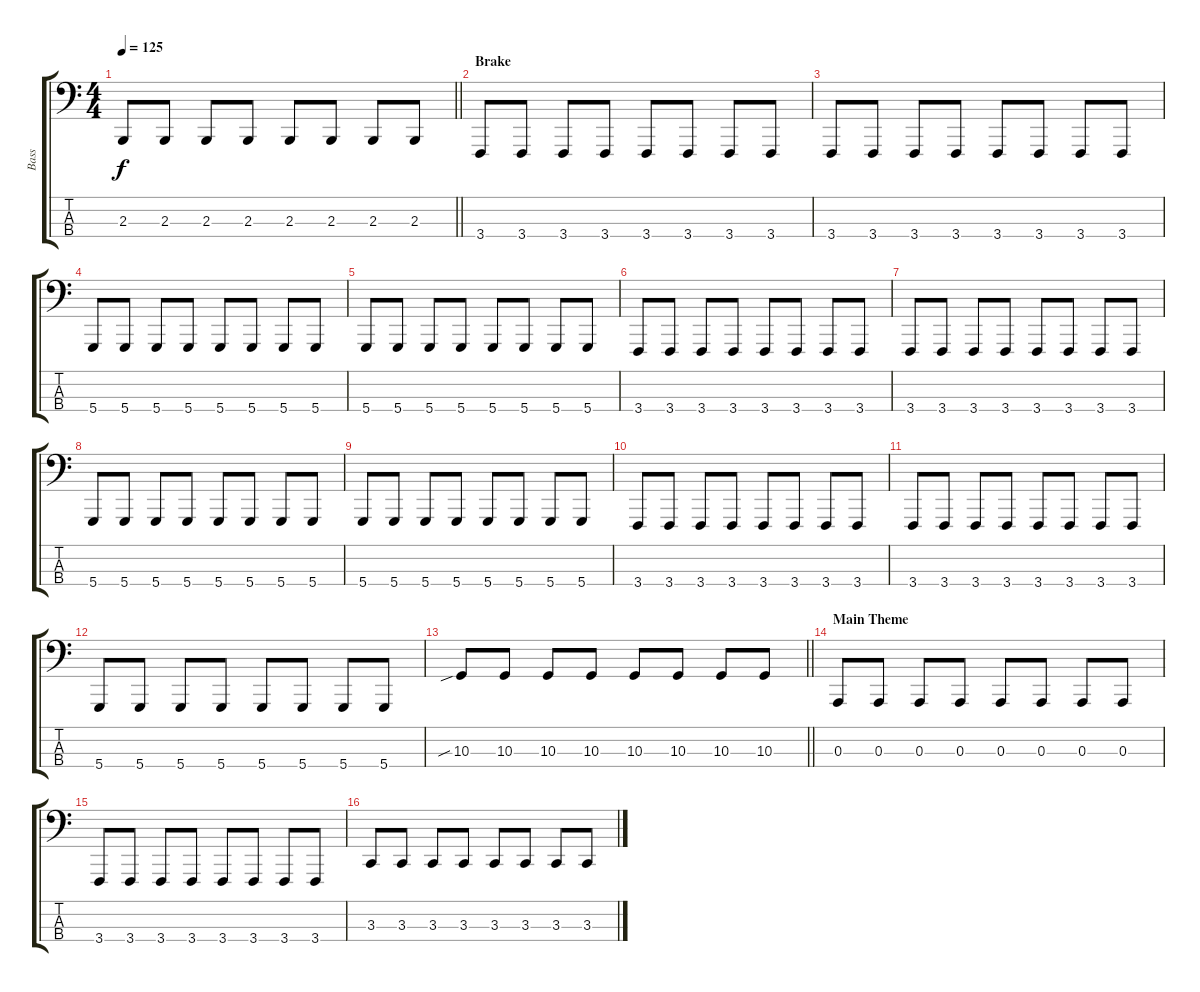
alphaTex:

\track ("Bass" "Bass") {instrument lead8bassandlead}
\staff {score tabs}
\tuning (G2 D2 A1 D1) {hide}
\ts (4 4)
\tempo 125
\clef f4
\barLineRight lightlight
\ks c
2.3.8{dy f} 2.3.8 2.3.8 2.3.8 2.3.8 2.3.8 2.3.8 2.3.8 |
\section ("" "Brake")
3.4.8 3.4.8 3.4.8 3.4.8 3.4.8 3.4.8 3.4.8 3.4.8 |
3.4.8 3.4.8 3.4.8 3.4.8 3.4.8 3.4.8 3.4.8 3.4.8 |
5.4.8 5.4.8 5.4.8 5.4.8 5.4.8 5.4.8 5.4.8 5.4.8 |
5.4.8 5.4.8 5.4.8 5.4.8 5.4.8 5.4.8 5.4.8 5.4.8 |
3.4.8 3.4.8 3.4.8 3.4.8 3.4.8 3.4.8 3.4.8 3.4.8 |
3.4.8 3.4.8 3.4.8 3.4.8 3.4.8 3.4.8 3.4.8 3.4.8 |
5.4.8 5.4.8 5.4.8 5.4.8 5.4.8 5.4.8 5.4.8 5.4.8 |
5.4.8 5.4.8 5.4.8 5.4.8 5.4.8 5.4.8 5.4.8 5.4.8 |
3.4.8 3.4.8 3.4.8 3.4.8 3.4.8 3.4.8 3.4.8 3.4.8 |
3.4.8 3.4.8 3.4.8 3.4.8 3.4.8 3.4.8 3.4.8 3.4.8 |
5.4.8 5.4.8 5.4.8 5.4.8 5.4.8 5.4.8 5.4.8 5.4.8 |
\barLineRight lightlight
10.3{sib}.8 10.3.8 10.3.8 10.3.8 10.3.8 10.3.8 10.3.8 10.3.8 |
\section ("" "Main Theme")
0.3.8 0.3.8 0.3.8 0.3.8 0.3.8 0.3.8 0.3.8 0.3.8 |
3.4.8 3.4.8 3.4.8 3.4.8 3.4.8 3.4.8 3.4.8 3.4.8 |
3.3.8 3.3.8 3.3.8 3.3.8 3.3.8 3.3.8 3.3.8 3.3.8
